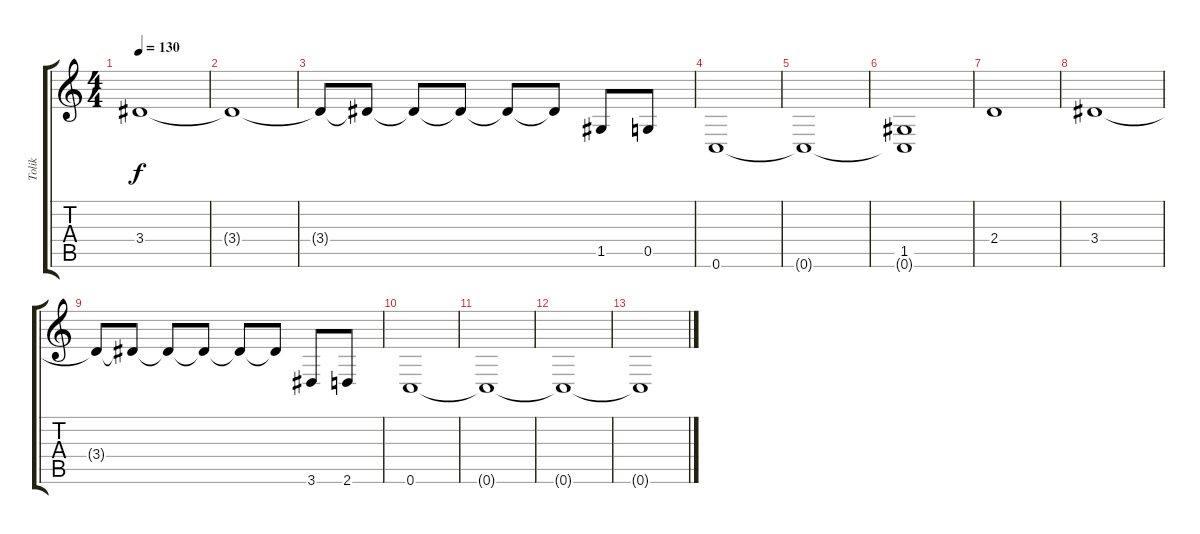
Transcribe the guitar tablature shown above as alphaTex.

\track ("Tolik" "Tolik") {instrument distortionguitar}
\staff {score tabs}
\tuning (D4 A3 F3 C3 G2 C2) {hide}
\ts (4 4)
\tempo 130
\clef g2
\ks c
3.4.1{dy f} |
3.4{t}.1 |
3.4{t}.8 3.4{t}.8 3.4{t}.8 3.4{t}.8 3.4{t}.8 3.4{t}.8 1.5.8 0.5.8 |
0.6.1 |
0.6{t}.1 |
(1.5 0.6{t}).1 |
2.4.1 |
3.4.1 |
3.4{t}.8 3.4{t}.8 3.4{t}.8 3.4{t}.8 3.4{t}.8 3.4{t}.8 3.6.8 2.6.8 |
0.6.1 |
0.6{t}.1 |
0.6{t}.1 |
0.6{t}.1
